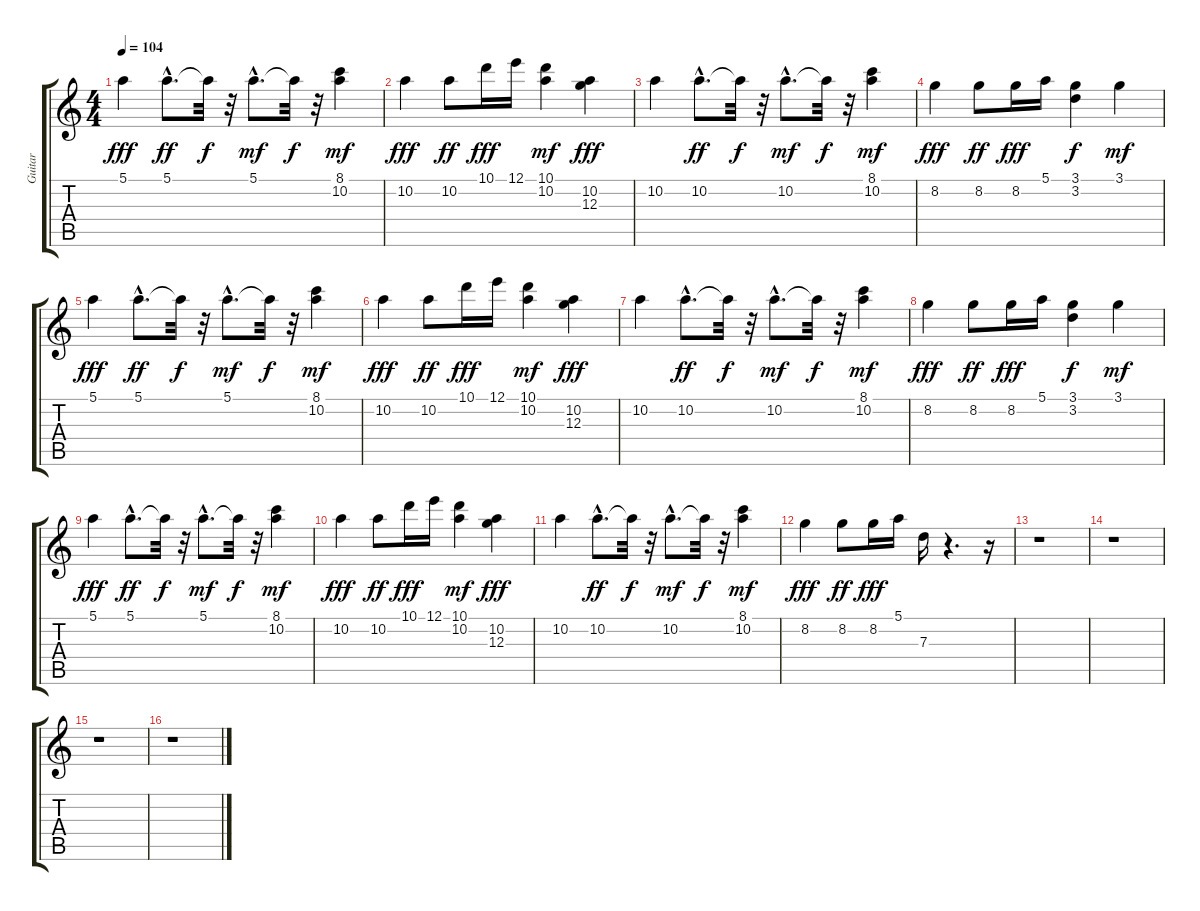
\track ("Guitar" "Guitar") {instrument electricguitarmuted}
\staff {score tabs}
\tuning (E4 B3 G3 D3 A2 E2) {hide}
\ts (4 4)
\tempo 104
\clef g2
\ks c
5.1.4{dy fff instrument electricguitarmuted} 5.1{hac}.8{d dy ff} 5.1{t}.32{dy f} r.32 5.1{hac}.8{d dy mf} 5.1{t}.32{dy f} r.32 (8.1 10.2).4{dy mf} |
10.2.4{dy fff} 10.2.8{dy ff} 10.1.16{dy fff} 12.1.16 (10.1 10.2).4{dy mf} (10.2 12.3).4{dy fff} |
10.2.4 10.2{hac}.8{d dy ff} 10.2{t}.32{dy f} r.32 10.2{hac}.8{d dy mf} 10.2{t}.32{dy f} r.32 (8.1 10.2).4{dy mf} |
8.2.4{dy fff} 8.2.8{dy ff} 8.2.16{dy fff} 5.1.16 (3.1 3.2).4{dy f} 3.1.4{dy mf} |
5.1.4{dy fff volume 16 balance 8} 5.1{hac}.8{d dy ff} 5.1{t}.32{dy f} r.32 5.1{hac}.8{d dy mf} 5.1{t}.32{dy f} r.32 (8.1 10.2).4{dy mf} |
10.2.4{dy fff} 10.2.8{dy ff} 10.1.16{dy fff} 12.1.16 (10.1 10.2).4{dy mf} (10.2 12.3).4{dy fff} |
10.2.4 10.2{hac}.8{d dy ff} 10.2{t}.32{dy f} r.32 10.2{hac}.8{d dy mf} 10.2{t}.32{dy f} r.32 (8.1 10.2).4{dy mf} |
8.2.4{dy fff} 8.2.8{dy ff} 8.2.16{dy fff} 5.1.16 (3.1 3.2).4{dy f} 3.1.4{dy mf} |
5.1.4{dy fff volume 16 balance 8} 5.1{hac}.8{d dy ff} 5.1{t}.32{dy f} r.32 5.1{hac}.8{d dy mf} 5.1{t}.32{dy f} r.32 (8.1 10.2).4{dy mf} |
10.2.4{dy fff} 10.2.8{dy ff} 10.1.16{dy fff} 12.1.16 (10.1 10.2).4{dy mf} (10.2 12.3).4{dy fff} |
10.2.4 10.2{hac}.8{d dy ff} 10.2{t}.32{dy f} r.32 10.2{hac}.8{d dy mf} 10.2{t}.32{dy f} r.32 (8.1 10.2).4{dy mf} |
8.2.4{dy fff} 8.2.8{dy ff} 8.2.16{dy fff} 5.1.16 7.3.16 r.4{d} r.16 |
r.1 |
r.1 |
r.1 |
r.1
